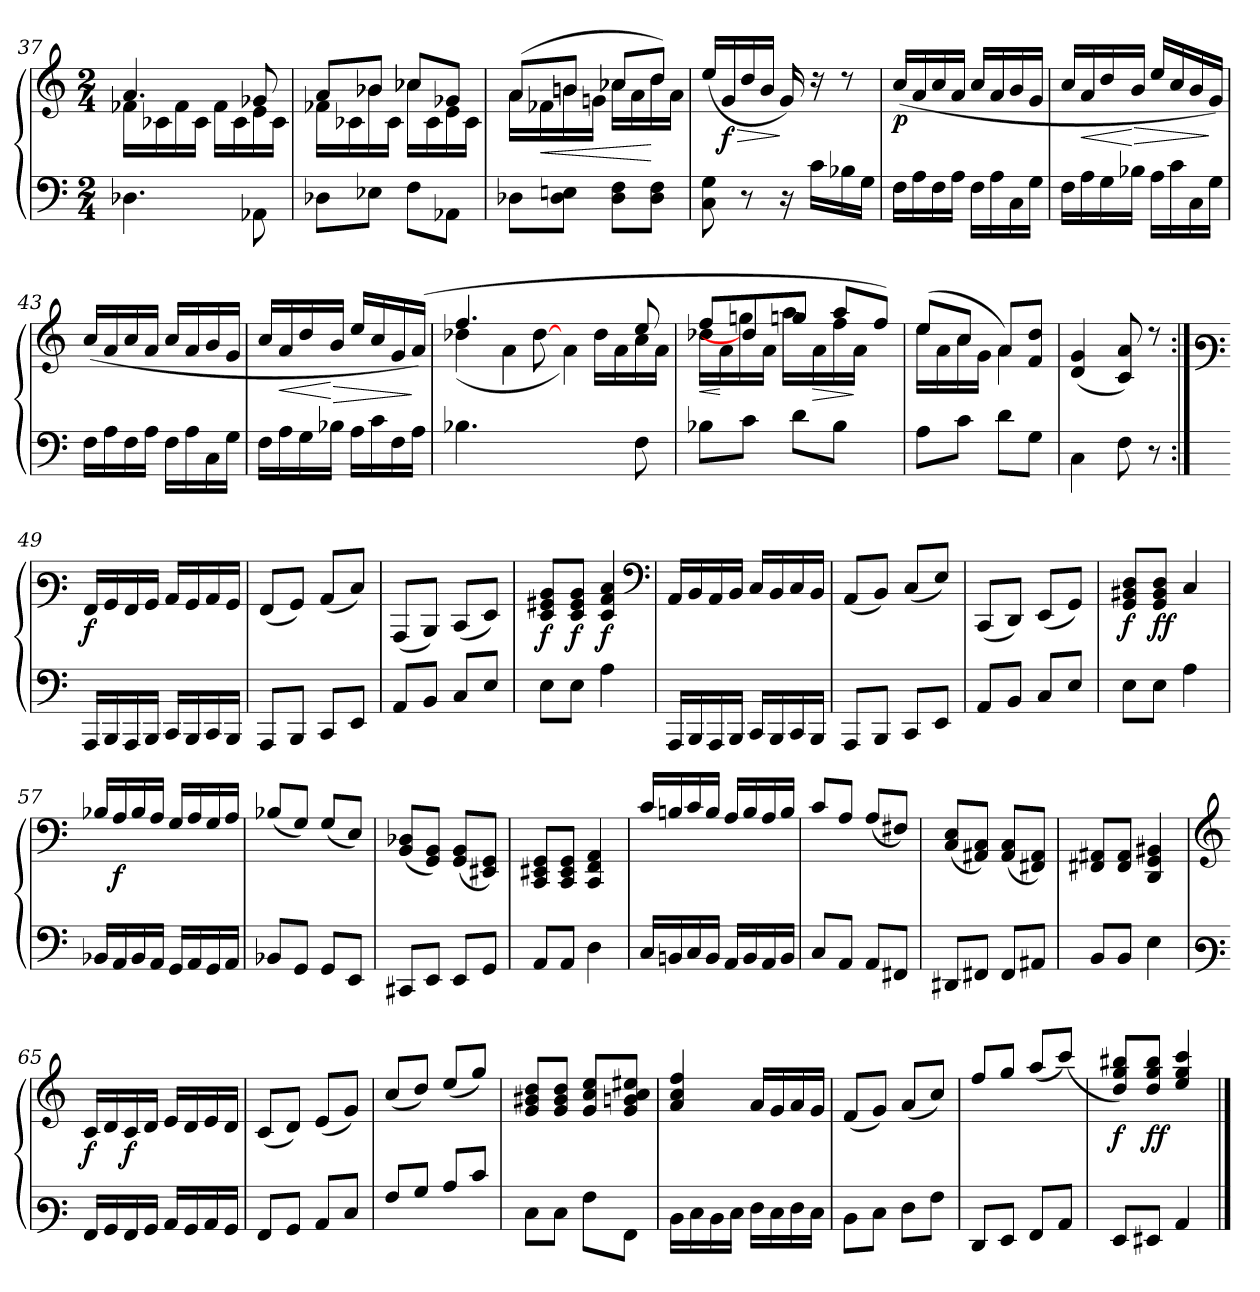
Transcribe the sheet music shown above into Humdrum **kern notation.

**kern	**kern	**dynam
*part1	*part1	*part1
*staff2	*staff1	*staff1/2
*clefF4	*clefG3	*
*M2/4	*M2/4	*
=37	=37	=37
*	*^	*
4.D-X\	4.f/	16d-X\LL	.
.	.	16A-X\	.
.	.	16d-\	.
.	.	16A-\JJ	.
.	.	16d-\LL	.
.	.	16A-\	.
8AA-X\	8e-X/	16c\	.
.	.	16A-\JJ	.
!!LO:LB:g=z	!!
=38	=38	=38	=38
8D-X\L	8f/L	16d-X\LL	.
.	.	16A-X\	.
8E-X\J	8g-X/J	16g-X\	.
.	.	16A-\JJ	.
8F\L	8a-X/L	16a-X\LL	.
.	.	16A-\	.
8AA-X\J	8e-X/J	16c\	.
.	.	16A-\JJ	.
=39	=39	=39	=39
8D-X\L	(>8f/L	16f\LL	.
!	!	!	!LO:HP:b
.	.	16d-X\	<
8D-\ 8En\J	8gn/J	16gn\	.
.	.	16en\JJ	.
8D-\ 8F\L	8a-X/L	16a-X\LL	.
.	.	16f\	.
8D-\ 8F\J	8b/J)	16b\	[
.	.	16f\JJ	.
*	*v	*v	*
=40	=40	=40
8C\ 8G\	(>16cc/LL	.
!	!	!LO:HP:b
!	!	!LO:DY:n=1:b
.	16e/	> f
8r	16b/	.
.	16g/JJ	.
16rC	16e/)	]
16c\LL	16ra	.
16B-X\	8rb	.
16G\JJ	.	.
=41	=41	=41
!	!	!LO:DY:b
16F\LL	(>16a/LL	p
16A\	16f/	.
16F\	16a/	.
16A\JJ	16f/JJ	.
16F\LL	16a/LL	.
16A\	16f/	.
16C\	16g/	.
16G\JJ	16e/JJ	.
=42	=42	=42
16F\LL	16a/LL	.
!	!	!LO:HP:b
16A\	16f/	<
16G\	16b/	.
!	!	!LO:HP:n=1:b
16B-X\JJ	16g/JJ	[ >
16A\LL	16cc/LL	.
16c\	16a/	.
16C\	16g/	.
16G\JJ	16e/JJ)	]
!!LO:LB:g=z
=43	=43	=43
16F\LL	(>16a/LL	.
16A\	16f/	.
16F\	16a/	.
16A\JJ	16f/JJ	.
16F\LL	16a/LL	.
16A\	16f/	.
16C\	16g/	.
16G\JJ	16e/JJ	.
=44	=44	=44
16F\LL	16a/LL	.
!	!	!LO:HP:b
16A\	16f/	<
16G\	16b/	.
!	!	!LO:HP:n=1:b
16B-X\JJ	16g/JJ	[ >
16A\LL	16cc/LL	.
16c\	16a/	.
16F\	16e/	.
16A\JJ	(<16f/JJ)	]
=45	=45	=45
*	*^	*
4.B-X\	(>4.dd/	(<4b-\)	.
.	.	4f\	.
4.ryy	[8b-\	.	.
.	8ryy	4f\)	.
.	16b-\LL	.	.
.	16f\	.	.
8F\	16a\	8cc/	.
.	16f\JJ	.	.
=46	=46	=46	=46
!	!	!	!LO:HP:b
8B-X\L	8dd/L	16b-\LL	<
.	.	16f\	[
8c\J	8b-\]	16een\	.
.	.	16f\JJ	.
8d\L	8een/J	16ff\LL	.
!	!	!	!LO:HP:b
.	.	16f\	>
8B-\J	8ff/L	16dd\	.
.	.	16f\JJ	]
8ryy	8dd/J)	8ryy	.
=47	=47	=47	=47
8A\L	(>8cc/L	16cc\LL	.
.	.	16f\	.
8c\J	8a/J	16a\	.
.	.	(<16e\JJ	.
8d\L)	(8f/L)	4f\	.
8G\J	8d/ 8b/J	.	.
*	*v	*v	*
=48	=48	=48
4C\	(>4B/ 4e/	.
8F\	8A/ 8f/)	.
8r	8rb	.
!!LO:LB:g=z
=49:|!	=49:|!	=49:|!
*	*clefF3	*
!	!	!LO:DY:b
16AAA/LL	16AA/LL	f
16BBB/	16BB/	.
16AAA/	16AA/	.
16BBB/JJ	16BB/JJ	.
16CC/LL	16C/LL	.
16BBB/	16BB/	.
16CC/	16C/	.
16BBB/JJ	16BB/JJ	.
=50	=50	=50
8AAA/L	(<8AA/L	.
8BBB/J	8BB/J)	.
8CC/L	(<8C/L	.
8EE/J	8E/J)	.
=51	=51	=51
8AA/L	(<8CC/L	.
8BB/J	8DD/J)	.
8C/L	(<8EE/L	.
8E/J	8GG/J)	.
=52	=52	=52
!	!	!LO:DY:b
8E\L	8GG/ 8BB#X/ 8D/L	f
!	!	!LO:DY:b
8E\J	8GG/ 8BB#/ 8D/J	f
!	!	!LO:DY:b
4A\	4GG/ 4C/ 4E/	f
*	*clefF4	*
=53	=53	=53
16AAA/LL	16AA/LL	.
16BBB/	16BB/	.
16AAA/	16AA/	.
16BBB/JJ	16BB/JJ	.
16CC/LL	16C/LL	.
16BBB/	16BB/	.
16CC/	16C/	.
16BBB/JJ	16BB/JJ	.
=54	=54	=54
8AAA/L	(<8AA/L	.
8BBB/J	8BB/J)	.
8CC/L	(<8C/L	.
8EE/J	8E/J)	.
=55	=55	=55
8AA/L	(<8CC/L	.
8BB/J	8DD/J)	.
8C/L	(<8EE/L	.
8E/J	8GG/J)	.
=56	=56	=56
!	!	!LO:DY:b
8E\L	8GG/ 8BB#X/ 8D/L	f
!	!	!LO:DY:b
!	!	!LO:DY:n=1:b
8E\J	8GG/ 8BB#/ 8D/J	f f
4A\	4C/	.
!!LO:LB:g=z
=57	=57	=57
16BB-X/LL	16B-X/LL	.
!	!	!LO:DY:b
16AA/	16A/	f
16BB-/	16B-/	.
16AA/JJ	16A/JJ	.
16GG/LL	16G/LL	.
16AA/	16A/	.
16GG/	16G/	.
16AA/JJ	16A/JJ	.
=58	=58	=58
8BB-X/L	(<8B-X/L	.
8GG/J	8G/J)	.
8GG/L	(<8G/L	.
8EE/J	8E/J)	.
=59	=59	=59
8CC#X/L	(<8BB/ 8D-X/L	.
8EE/J	8GG/ 8BB/J)	.
8EE/L	(<8GG/ 8BB/L	.
8GG/J	8EE#X/ 8GG/J)	.
=60	=60	=60
8AA/L	8CC/ 8EE#X/ 8GG/L	.
8AA/J	8CC/ 8EE#/ 8GG/J	.
4D\	4CC/ 4FF/ 4AA/	.
=61	=61	=61
16C/LL	16c/LL	.
16BBn/	16Bn/	.
16C/	16c/	.
16BB/JJ	16B/JJ	.
16AA/LL	16A/LL	.
16BB/	16B/	.
16AA/	16A/	.
16BB/JJ	16B/JJ	.
=62	=62	=62
8C/L	8c/L	.
8AA/J	8A/J	.
8AA/L	(<8A/L	.
8FF#X/J	8F#X/J)	.
=63	=63	=63
8DD#X/L	(<8C/ 8E/L	.
8FF#X/J	8AA#X/ 8C/J)	.
8FF#/L	(<8AA#/ 8C/L	.
8AA#/J	8FF#X/ 8AA#/J)	.
=64	=64	=64
8BB/L	8FF#X/ 8AA#X/L	.
8BB/J	8FF#/ 8AA#/J	.
4E\	4DD/ 4GG/ 4BB#X/	.
!!LO:LB:g=z
=65	=65	=65
*clefF3	*clefG3	*
!	!	!LO:DY:b
16AA/LL	16A/LL	f
16BB/	16B/	.
!	!	!LO:DY:b
16AA/	16A/	f
16BB/JJ	16B/JJ	.
16C/LL	16c/LL	.
16BB/	16B/	.
16C/	16c/	.
16BB/JJ	16B/JJ	.
=66	=66	=66
8AA/L	(<8A/L	.
8BB/J	8B/J)	.
8C/L	(<8c/L	.
8E/J	8e/J)	.
=67	=67	=67
8A/L	(<8a/L	.
8B/J	8b/J)	.
8c/L	(<8cc/L	.
8e/J	8ee/J)	.
=68	=68	=68
8E\L	8e/ 8g#X/ 8b/L	.
8E\J	8e/ 8g#/ 8b/J	.
8A\L	8e/ 8a/ 8cc/L	.
8AA\J	8e/ 8gn/ 8a/ 8cc#X/J	.
=69	=69	=69
16D\LL	4f/ 4a/ 4dd/	.
16E\	.	.
16D\	.	.
16E\JJ	.	.
16F\LL	16f/LL	.
16E\	16e/	.
16F\	16f/	.
16E\JJ	16e/JJ	.
=70	=70	=70
8D\L	(<8d/L	.
8E\J	8e/J)	.
8F\L	(<8f/L	.
8A\J	8a/J)	.
=71	=71	=71
8FF/L	8dd/L	.
8GG/J	8ee/J	.
8AA/L	(<8ff/L	.
8C/J	(>8aa/J)	.
=72	=72	=72
!	!	!LO:DY:b
8GG/L	8b/ 8ee/ 8gg#X/L)	f
!	!	!LO:DY:b
!	!	!LO:DY:n=1:b
8GG#/J	8b/ 8ee/ 8gg#/J	f f
4C/	4cc/ 4ee/ 4aa/	.
==	==	==
*-	*-	*-
